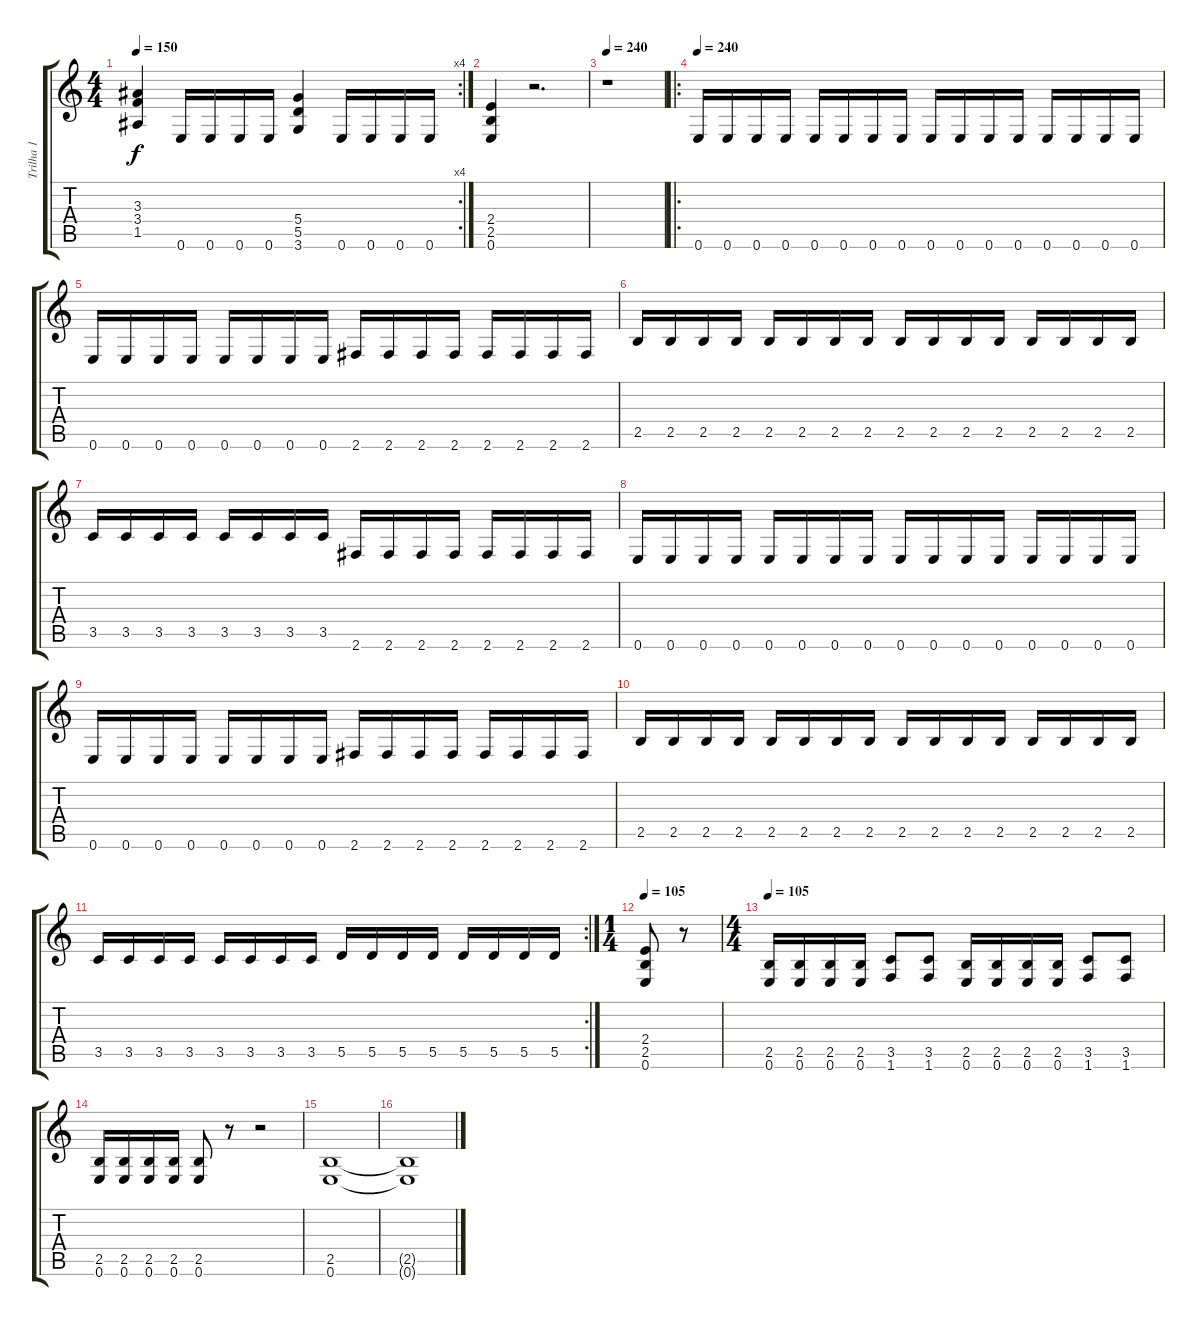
\track ("Trilha 1" "Trilha 1") {instrument distortionguitar}
\staff {score tabs}
\tuning (E4 B3 G3 D3 A2 E2) {hide}
\rc 4
\ts (4 4)
\tempo 150
\clef g2
\ks c
(3.3 3.4 1.5).4{dy f} 0.6.16 0.6.16 0.6.16 0.6.16 (5.4 5.5 3.6).4 0.6.16 0.6.16 0.6.16 0.6.16 |
(2.4 2.5 0.6).4 r.2{d} |
\tempo 240
r.1 |
\ro
\tempo 240
0.6.16 0.6.16 0.6.16 0.6.16 0.6.16 0.6.16 0.6.16 0.6.16 0.6.16 0.6.16 0.6.16 0.6.16 0.6.16 0.6.16 0.6.16 0.6.16 |
0.6.16 0.6.16 0.6.16 0.6.16 0.6.16 0.6.16 0.6.16 0.6.16 2.6.16 2.6.16 2.6.16 2.6.16 2.6.16 2.6.16 2.6.16 2.6.16 |
2.5.16 2.5.16 2.5.16 2.5.16 2.5.16 2.5.16 2.5.16 2.5.16 2.5.16 2.5.16 2.5.16 2.5.16 2.5.16 2.5.16 2.5.16 2.5.16 |
3.5.16 3.5.16 3.5.16 3.5.16 3.5.16 3.5.16 3.5.16 3.5.16 2.6.16 2.6.16 2.6.16 2.6.16 2.6.16 2.6.16 2.6.16 2.6.16 |
0.6.16 0.6.16 0.6.16 0.6.16 0.6.16 0.6.16 0.6.16 0.6.16 0.6.16 0.6.16 0.6.16 0.6.16 0.6.16 0.6.16 0.6.16 0.6.16 |
0.6.16 0.6.16 0.6.16 0.6.16 0.6.16 0.6.16 0.6.16 0.6.16 2.6.16 2.6.16 2.6.16 2.6.16 2.6.16 2.6.16 2.6.16 2.6.16 |
2.5.16 2.5.16 2.5.16 2.5.16 2.5.16 2.5.16 2.5.16 2.5.16 2.5.16 2.5.16 2.5.16 2.5.16 2.5.16 2.5.16 2.5.16 2.5.16 |
\rc 2
3.5.16 3.5.16 3.5.16 3.5.16 3.5.16 3.5.16 3.5.16 3.5.16 5.5.16 5.5.16 5.5.16 5.5.16 5.5.16 5.5.16 5.5.16 5.5.16 |
\ts (1 4)
\tempo 105
(2.4 2.5 0.6).8 r.8 |
\ts (4 4)
\tempo 105
(2.5 0.6).16 (2.5 0.6).16 (2.5 0.6).16 (2.5 0.6).16 (3.5 1.6).8 (3.5 1.6).8 (2.5 0.6).16 (2.5 0.6).16 (2.5 0.6).16 (2.5 0.6).16 (3.5 1.6).8 (3.5 1.6).8 |
(2.5 0.6).16 (2.5 0.6).16 (2.5 0.6).16 (2.5 0.6).16 (2.5 0.6).8 r.8 r.2 |
(2.5 0.6).1 |
(2.5{t} 0.6{t}).1
